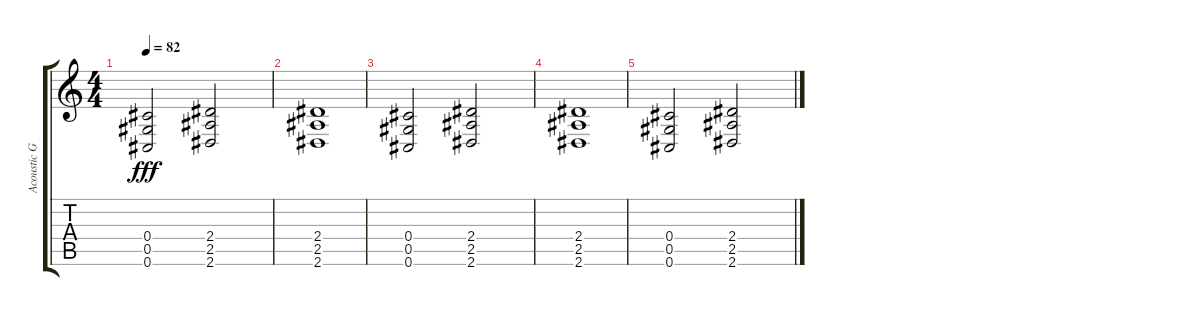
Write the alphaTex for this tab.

\track ("Acoustic Guitar 1" "Acoustic G") {instrument acousticguitarsteel}
\staff {score tabs}
\tuning (Eb4 Bb3 Gb3 Db3 Ab2 Db2) {hide}
\ts (4 4)
\tempo 82
\clef g2
\ks c
(0.4 0.5 0.6).2{dy fff} (2.4 2.5 2.6).2 |
(2.4 2.5 2.6).1 |
(0.4 0.5 0.6).2 (2.4 2.5 2.6).2 |
(2.4 2.5 2.6).1 |
(0.4 0.5 0.6).2 (2.4 2.5 2.6).2
